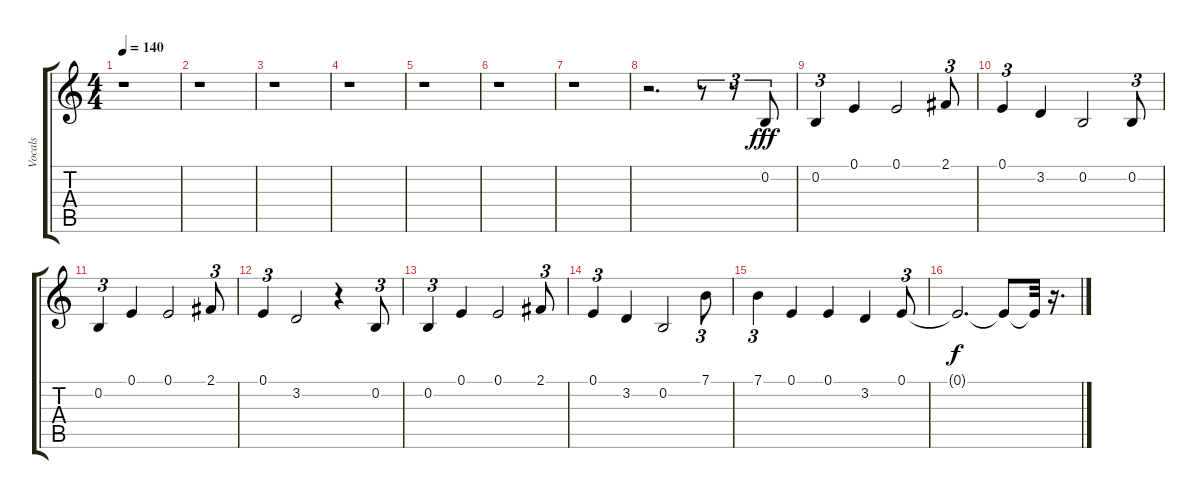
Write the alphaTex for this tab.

\track ("Vocals" "Vocals") {instrument lead3calliope}
\staff {score tabs}
\tuning (E4 B3 G3 D3 A2 E2) {hide}
\ts (4 4)
\tempo 140
\clef g2
\ks c
r.1{dy fff instrument lead3calliope} |
r.1 |
r.1 |
r.1 |
r.1 |
r.1 |
r.1 |
r.2{d} r.8{tu (3 2)} r.8{tu (3 2)} 0.2.8{tu (3 2)} |
0.2.4{tu (3 2)} 0.1.4 0.1.2 2.1.8{tu (3 2)} |
0.1.4{tu (3 2)} 3.2.4 0.2.2 0.2.8{tu (3 2)} |
0.2.4{tu (3 2)} 0.1.4 0.1.2 2.1.8{tu (3 2)} |
0.1.4{tu (3 2)} 3.2.2 r.4 0.2.8{tu (3 2)} |
0.2.4{tu (3 2)} 0.1.4 0.1.2 2.1.8{tu (3 2)} |
0.1.4{tu (3 2)} 3.2.4 0.2.2 7.1.8{tu (3 2)} |
7.1.4{tu (3 2)} 0.1.4 0.1.4 3.2.4 0.1.8{tu (3 2)} |
0.1{t}.2{d dy f} 0.1{t}.8 0.1{t}.32 r.16{d}
